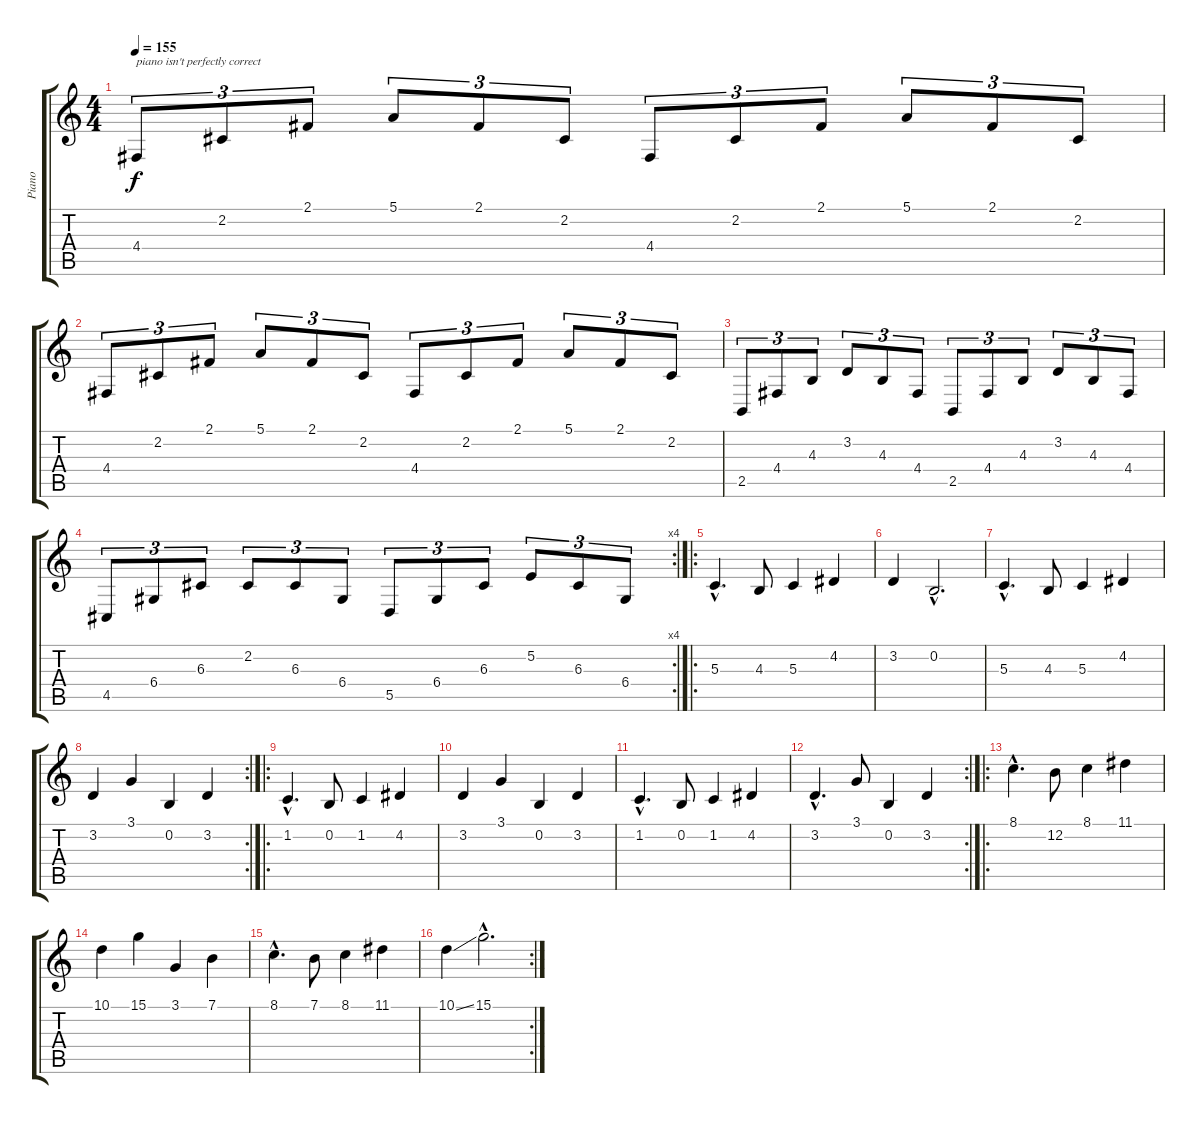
\track ("Piano" "Piano") {instrument acousticgrandpiano}
\staff {score tabs}
\tuning (E4 B3 G3 D3 A2 E2) {hide}
\ts (4 4)
\tempo 155
\clef g2
\ks c
4.4.8{tu (3 2) txt "piano isn't perfectly correct" dy f instrument acousticgrandpiano} 2.2.8{tu (3 2)} 2.1.8{tu (3 2)} 5.1.8{tu (3 2)} 2.1.8{tu (3 2)} 2.2.8{tu (3 2)} 4.4.8{tu (3 2)} 2.2.8{tu (3 2)} 2.1.8{tu (3 2)} 5.1.8{tu (3 2)} 2.1.8{tu (3 2)} 2.2.8{tu (3 2)} |
4.4.8{tu (3 2)} 2.2.8{tu (3 2)} 2.1.8{tu (3 2)} 5.1.8{tu (3 2)} 2.1.8{tu (3 2)} 2.2.8{tu (3 2)} 4.4.8{tu (3 2)} 2.2.8{tu (3 2)} 2.1.8{tu (3 2)} 5.1.8{tu (3 2)} 2.1.8{tu (3 2)} 2.2.8{tu (3 2)} |
2.5.8{tu (3 2)} 4.4.8{tu (3 2)} 4.3.8{tu (3 2)} 3.2.8{tu (3 2)} 4.3.8{tu (3 2)} 4.4.8{tu (3 2)} 2.5.8{tu (3 2)} 4.4.8{tu (3 2)} 4.3.8{tu (3 2)} 3.2.8{tu (3 2)} 4.3.8{tu (3 2)} 4.4.8{tu (3 2)} |
\rc 4
4.5.8{tu (3 2)} 6.4.8{tu (3 2)} 6.3.8{tu (3 2)} 2.2.8{tu (3 2)} 6.3.8{tu (3 2)} 6.4.8{tu (3 2)} 5.5.8{tu (3 2)} 6.4.8{tu (3 2)} 6.3.8{tu (3 2)} 5.2.8{tu (3 2)} 6.3.8{tu (3 2)} 6.4.8{tu (3 2)} |
\ro
5.3{hac}.4{d} 4.3.8 5.3.4 4.2.4 |
3.2.4 0.2{hac}.2{d} |
5.3{hac}.4{d} 4.3.8 5.3.4 4.2.4 |
\rc 2
3.2.4 3.1.4 0.2.4 3.2.4 |
\ro
1.2{hac}.4{d} 0.2.8 1.2.4 4.2.4 |
3.2.4 3.1.4 0.2.4 3.2.4 |
1.2{hac}.4{d} 0.2.8 1.2.4 4.2.4 |
\rc 2
3.2{hac}.4{d} 3.1.8 0.2.4 3.2.4 |
\ro
8.1{hac}.4{d} 12.2.8 8.1.4 11.1.4 |
10.1.4 15.1.4 3.1.4 7.1.4 |
8.1{hac}.4{d} 7.1.8 8.1.4 11.1.4 |
\rc 2
10.1{ss}.4 15.1{hac}.2{d}
